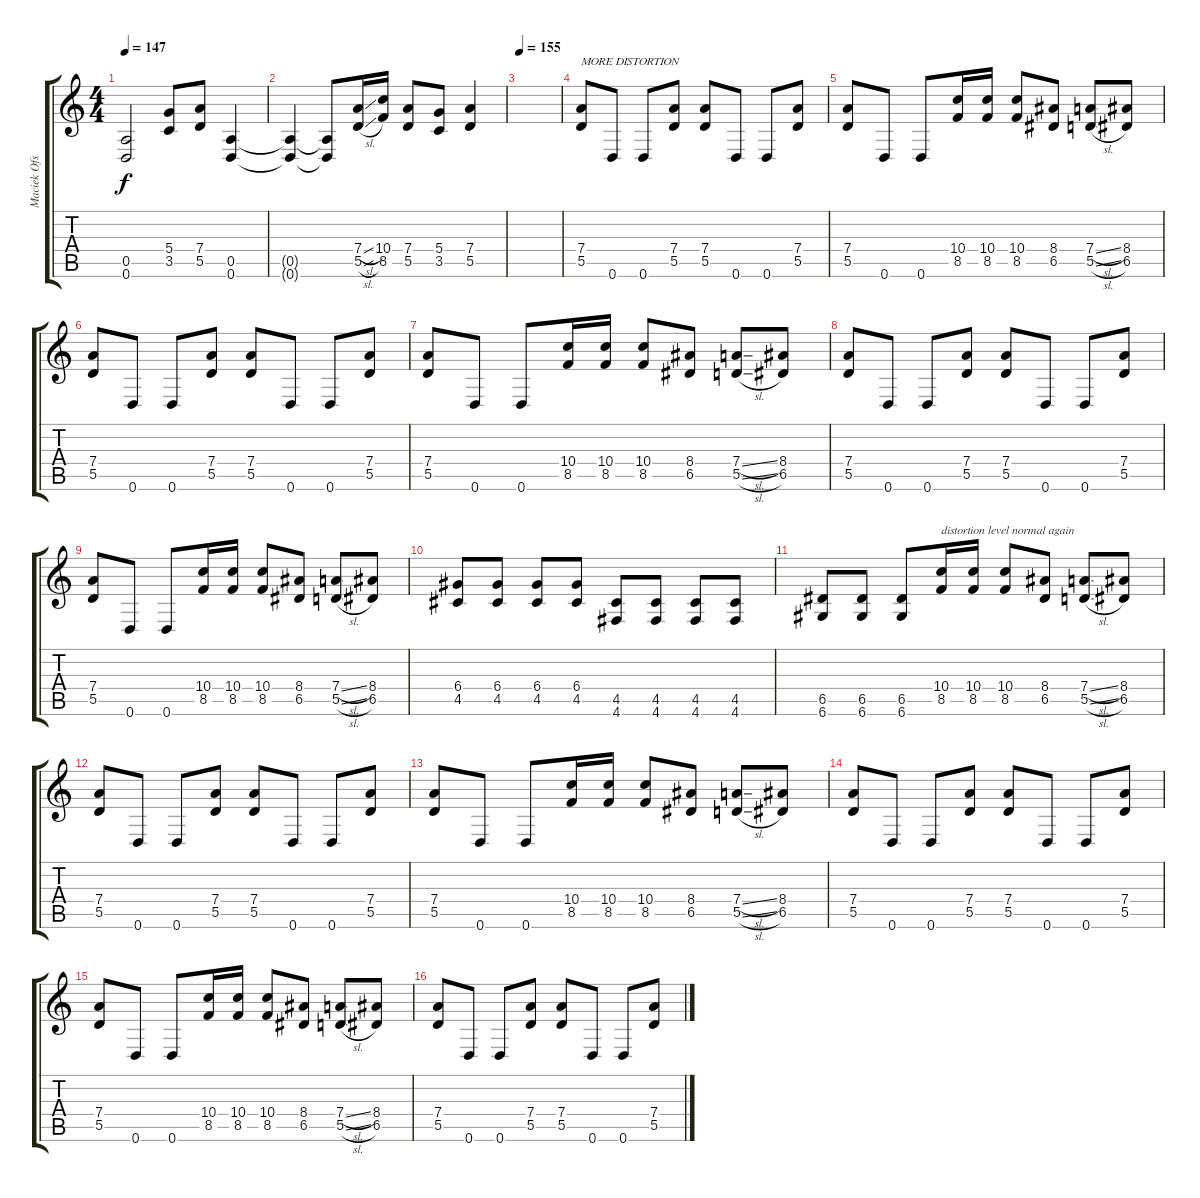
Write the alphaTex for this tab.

\track ("Maciek Ofstad" "Maciek Ofs") {instrument distortionguitar}
\staff {score tabs}
\tuning (E4 B3 G3 D3 A2 D2) {hide}
\ts (4 4)
\tempo 147
\clef g2
\ks c
(0.5 0.6).2{dy f} (5.4 3.5).8 (7.4 5.5).8 (0.5 0.6).4 |
(0.5{t} 0.6{t}).4 (0.5{t} 0.6{t}).8 (7.4{sl} 5.5{sl}).16 (10.4 8.5).16 (7.4 5.5).8 (5.4 3.5).8 (7.4 5.5).4 |
\tempo 155
|
(7.4 5.5).8{txt "MORE DISTORTION"} 0.6.8 0.6.8 (7.4 5.5).8 (7.4 5.5).8 0.6.8 0.6.8 (7.4 5.5).8 |
(7.4 5.5).8 0.6.8 0.6.8 (10.4 8.5).16 (10.4 8.5).16 (10.4 8.5).8 (8.4 6.5).8 (7.4{sl} 5.5{sl}).8 (8.4 6.5).8 |
(7.4 5.5).8 0.6.8 0.6.8 (7.4 5.5).8 (7.4 5.5).8 0.6.8 0.6.8 (7.4 5.5).8 |
(7.4 5.5).8 0.6.8 0.6.8 (10.4 8.5).16 (10.4 8.5).16 (10.4 8.5).8 (8.4 6.5).8 (7.4{sl} 5.5{sl}).8 (8.4 6.5).8 |
(7.4 5.5).8 0.6.8 0.6.8 (7.4 5.5).8 (7.4 5.5).8 0.6.8 0.6.8 (7.4 5.5).8 |
(7.4 5.5).8 0.6.8 0.6.8 (10.4 8.5).16 (10.4 8.5).16 (10.4 8.5).8 (8.4 6.5).8 (7.4{sl} 5.5{sl}).8 (8.4 6.5).8 |
(6.4 4.5).8 (6.4 4.5).8 (6.4 4.5).8 (6.4 4.5).8 (4.5 4.6).8 (4.5 4.6).8 (4.5 4.6).8 (4.5 4.6).8 |
(6.5 6.6).8 (6.5 6.6).8 (6.5 6.6).8 (10.4 8.5).16{txt "distortion level normal again"} (10.4 8.5).16 (10.4 8.5).8 (8.4 6.5).8 (7.4{sl} 5.5{sl}).8 (8.4 6.5).8 |
(7.4 5.5).8 0.6.8 0.6.8 (7.4 5.5).8 (7.4 5.5).8 0.6.8 0.6.8 (7.4 5.5).8 |
(7.4 5.5).8 0.6.8 0.6.8 (10.4 8.5).16 (10.4 8.5).16 (10.4 8.5).8 (8.4 6.5).8 (7.4{sl} 5.5{sl}).8 (8.4 6.5).8 |
(7.4 5.5).8 0.6.8 0.6.8 (7.4 5.5).8 (7.4 5.5).8 0.6.8 0.6.8 (7.4 5.5).8 |
(7.4 5.5).8 0.6.8 0.6.8 (10.4 8.5).16 (10.4 8.5).16 (10.4 8.5).8 (8.4 6.5).8 (7.4{sl} 5.5{sl}).8 (8.4 6.5).8 |
(7.4 5.5).8 0.6.8 0.6.8 (7.4 5.5).8 (7.4 5.5).8 0.6.8 0.6.8 (7.4 5.5).8
